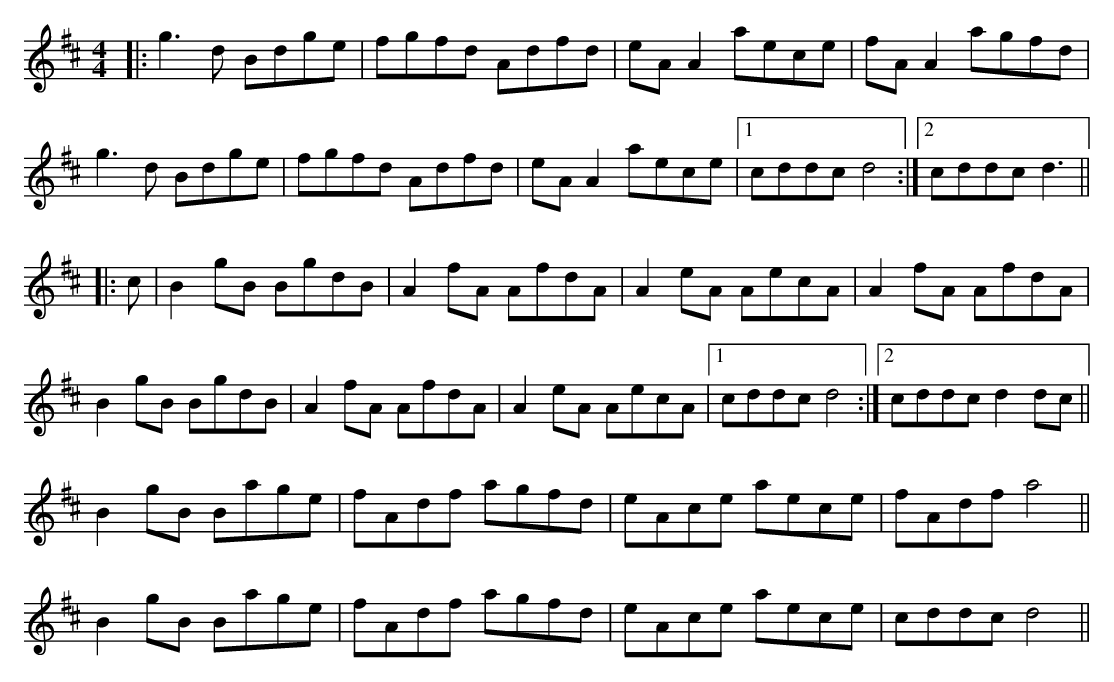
X:1
M:4/4
K:D
|:g3d Bdge|fgfd Adfd|eA A2 aece|fA A2 agfd|
g3d Bdge|fgfd Adfd|eA A2 aece|1 cddc d4:|2 cddc d3||
|:c|B2 gB BgdB|A2 fA AfdA|A2 eA AecA|A2 fA AfdA|
B2 gB BgdB|A2 fA AfdA|A2 eA AecA|1 cddc d4:|2 cddc d2 dc||
B2 gB Bage|fAdf agfd|eAce aece|fAdf a4||
B2 gB Bage|fAdf agfd|eAce aece|cddc d4||
